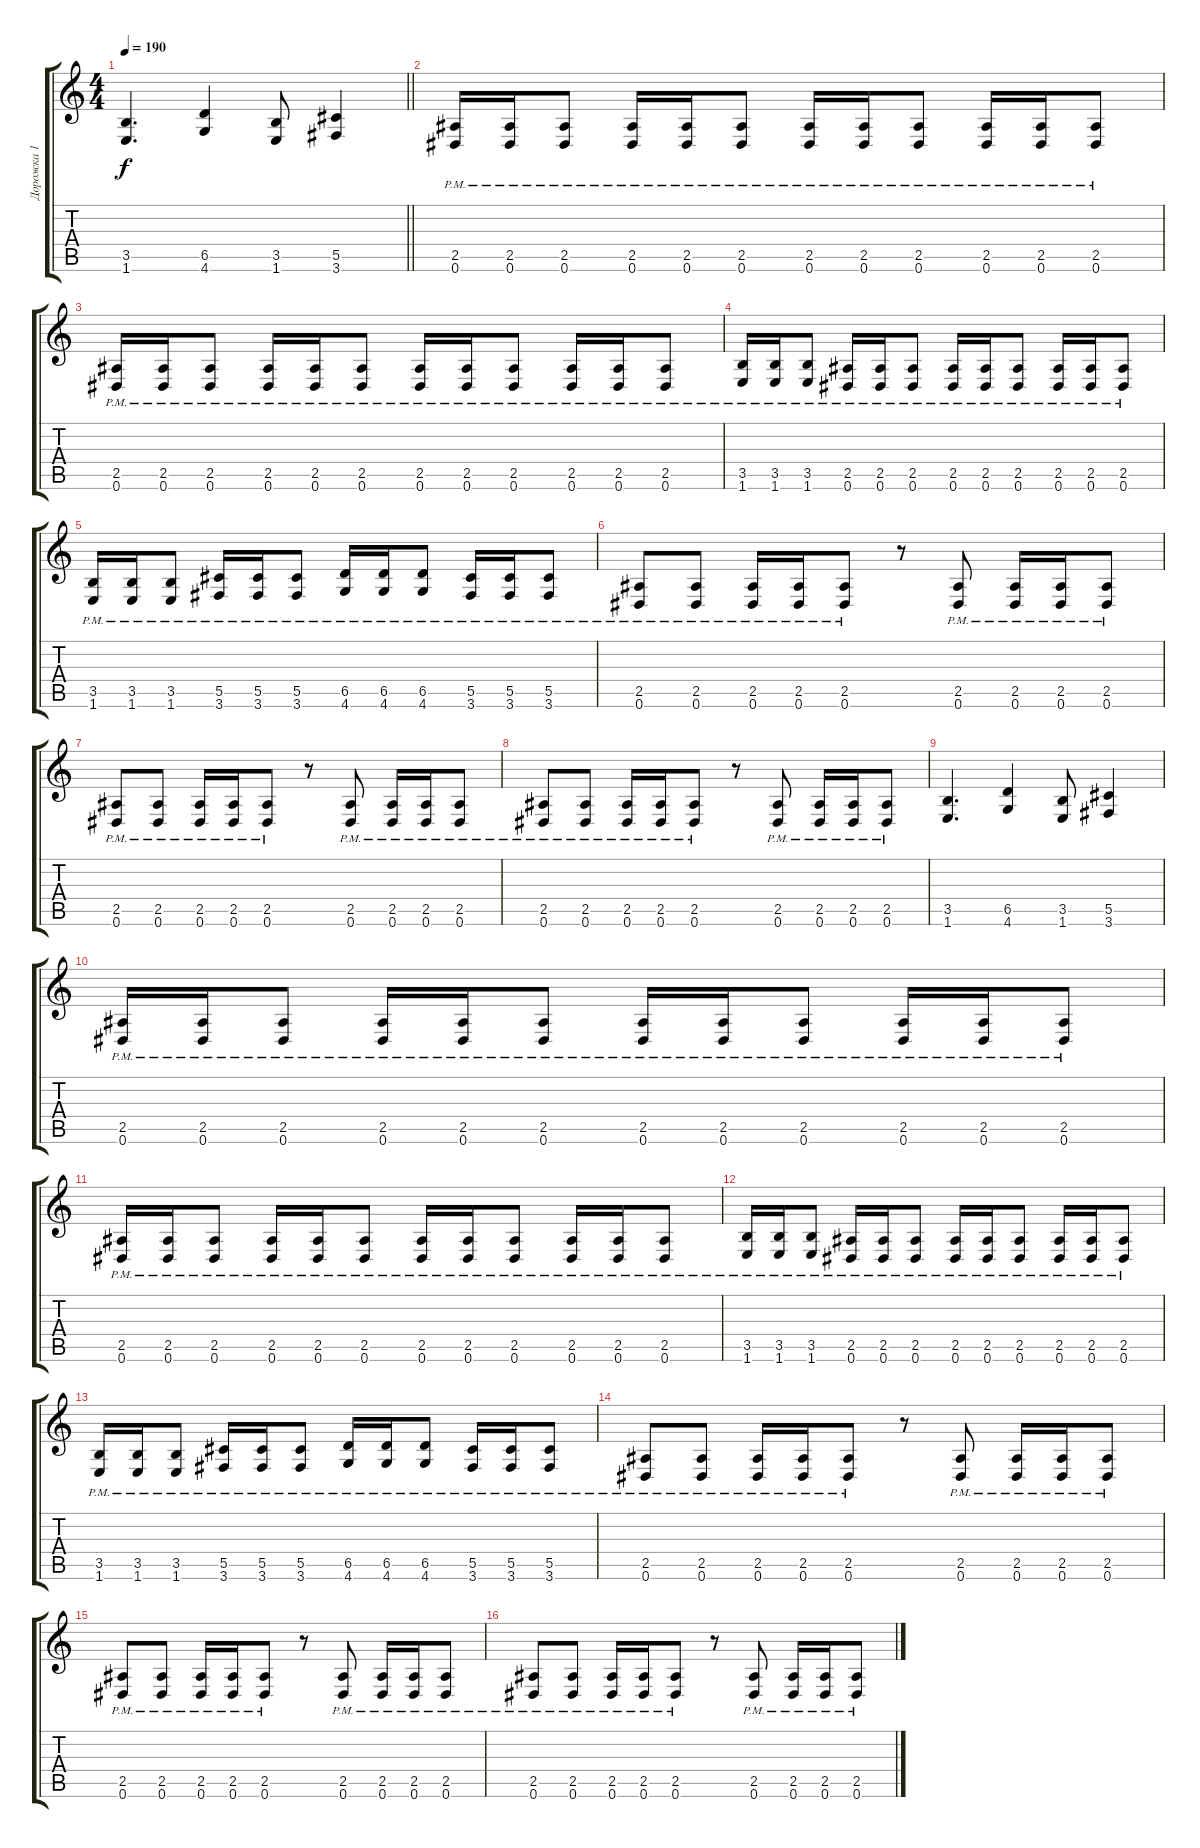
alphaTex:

\track ("Дорожка 1" "Дорожка 1") {instrument distortionguitar}
\staff {score tabs}
\tuning (Eb4 Bb3 Gb3 Db3 Ab2 Eb2) {hide}
\ts (4 4)
\tempo 190
\clef g2
\barLineRight lightlight
\ks c
(3.5 1.6).4{d dy f} (6.5 4.6).4 (3.5 1.6).8 (5.5 3.6).4 |
\section ("" "")
(2.5{pm} 0.6{pm}).16 (2.5{pm} 0.6{pm}).16 (2.5{pm} 0.6{pm}).8 (2.5{pm} 0.6{pm}).16 (2.5{pm} 0.6{pm}).16 (2.5{pm} 0.6{pm}).8 (2.5{pm} 0.6{pm}).16 (2.5{pm} 0.6{pm}).16 (2.5{pm} 0.6{pm}).8 (2.5{pm} 0.6{pm}).16 (2.5{pm} 0.6{pm}).16 (2.5{pm} 0.6{pm}).8 |
(2.5{pm} 0.6{pm}).16 (2.5{pm} 0.6{pm}).16 (2.5{pm} 0.6{pm}).8 (2.5{pm} 0.6{pm}).16 (2.5{pm} 0.6{pm}).16 (2.5{pm} 0.6{pm}).8 (2.5{pm} 0.6{pm}).16 (2.5{pm} 0.6{pm}).16 (2.5{pm} 0.6{pm}).8 (2.5{pm} 0.6{pm}).16 (2.5{pm} 0.6{pm}).16 (2.5{pm} 0.6{pm}).8 |
(3.5{pm} 1.6{pm}).16 (3.5{pm} 1.6{pm}).16 (3.5{pm} 1.6{pm}).8 (2.5{pm} 0.6{pm}).16 (2.5{pm} 0.6{pm}).16 (2.5{pm} 0.6{pm}).8 (2.5{pm} 0.6{pm}).16 (2.5{pm} 0.6{pm}).16 (2.5{pm} 0.6{pm}).8 (2.5{pm} 0.6{pm}).16 (2.5{pm} 0.6{pm}).16 (2.5{pm} 0.6{pm}).8 |
(3.5{pm} 1.6{pm}).16 (3.5{pm} 1.6{pm}).16 (3.5{pm} 1.6{pm}).8 (5.5{pm} 3.6{pm}).16 (5.5{pm} 3.6{pm}).16 (5.5{pm} 3.6{pm}).8 (6.5{pm} 4.6{pm}).16 (6.5{pm} 4.6{pm}).16 (6.5{pm} 4.6{pm}).8 (5.5{pm} 3.6{pm}).16 (5.5{pm} 3.6{pm}).16 (5.5{pm} 3.6{pm}).8 |
(2.5{pm} 0.6{pm}).8 (2.5{pm} 0.6{pm}).8 (2.5{pm} 0.6{pm}).16 (2.5{pm} 0.6{pm}).16 (2.5{pm} 0.6{pm}).8 r.8 (2.5{pm} 0.6{pm}).8 (2.5{pm} 0.6{pm}).16 (2.5{pm} 0.6{pm}).16 (2.5{pm} 0.6{pm}).8 |
(2.5{pm} 0.6{pm}).8 (2.5{pm} 0.6{pm}).8 (2.5{pm} 0.6{pm}).16 (2.5{pm} 0.6{pm}).16 (2.5{pm} 0.6{pm}).8 r.8 (2.5{pm} 0.6{pm}).8 (2.5{pm} 0.6{pm}).16 (2.5{pm} 0.6{pm}).16 (2.5{pm} 0.6{pm}).8 |
(2.5{pm} 0.6{pm}).8 (2.5{pm} 0.6{pm}).8 (2.5{pm} 0.6{pm}).16 (2.5{pm} 0.6{pm}).16 (2.5{pm} 0.6{pm}).8 r.8 (2.5{pm} 0.6{pm}).8 (2.5{pm} 0.6{pm}).16 (2.5{pm} 0.6{pm}).16 (2.5{pm} 0.6{pm}).8 |
(3.5 1.6).4{d} (6.5 4.6).4 (3.5 1.6).8 (5.5 3.6).4 |
(2.5{pm} 0.6{pm}).16 (2.5{pm} 0.6{pm}).16 (2.5{pm} 0.6{pm}).8 (2.5{pm} 0.6{pm}).16 (2.5{pm} 0.6{pm}).16 (2.5{pm} 0.6{pm}).8 (2.5{pm} 0.6{pm}).16 (2.5{pm} 0.6{pm}).16 (2.5{pm} 0.6{pm}).8 (2.5{pm} 0.6{pm}).16 (2.5{pm} 0.6{pm}).16 (2.5{pm} 0.6{pm}).8 |
(2.5{pm} 0.6{pm}).16 (2.5{pm} 0.6{pm}).16 (2.5{pm} 0.6{pm}).8 (2.5{pm} 0.6{pm}).16 (2.5{pm} 0.6{pm}).16 (2.5{pm} 0.6{pm}).8 (2.5{pm} 0.6{pm}).16 (2.5{pm} 0.6{pm}).16 (2.5{pm} 0.6{pm}).8 (2.5{pm} 0.6{pm}).16 (2.5{pm} 0.6{pm}).16 (2.5{pm} 0.6{pm}).8 |
(3.5{pm} 1.6{pm}).16 (3.5{pm} 1.6{pm}).16 (3.5{pm} 1.6{pm}).8 (2.5{pm} 0.6{pm}).16 (2.5{pm} 0.6{pm}).16 (2.5{pm} 0.6{pm}).8 (2.5{pm} 0.6{pm}).16 (2.5{pm} 0.6{pm}).16 (2.5{pm} 0.6{pm}).8 (2.5{pm} 0.6{pm}).16 (2.5{pm} 0.6{pm}).16 (2.5{pm} 0.6{pm}).8 |
(3.5{pm} 1.6{pm}).16 (3.5{pm} 1.6{pm}).16 (3.5{pm} 1.6{pm}).8 (5.5{pm} 3.6{pm}).16 (5.5{pm} 3.6{pm}).16 (5.5{pm} 3.6{pm}).8 (6.5{pm} 4.6{pm}).16 (6.5{pm} 4.6{pm}).16 (6.5{pm} 4.6{pm}).8 (5.5{pm} 3.6{pm}).16 (5.5{pm} 3.6{pm}).16 (5.5{pm} 3.6{pm}).8 |
(2.5{pm} 0.6{pm}).8 (2.5{pm} 0.6{pm}).8 (2.5{pm} 0.6{pm}).16 (2.5{pm} 0.6{pm}).16 (2.5{pm} 0.6{pm}).8 r.8 (2.5{pm} 0.6{pm}).8 (2.5{pm} 0.6{pm}).16 (2.5{pm} 0.6{pm}).16 (2.5{pm} 0.6{pm}).8 |
(2.5{pm} 0.6{pm}).8 (2.5{pm} 0.6{pm}).8 (2.5{pm} 0.6{pm}).16 (2.5{pm} 0.6{pm}).16 (2.5{pm} 0.6{pm}).8 r.8 (2.5{pm} 0.6{pm}).8 (2.5{pm} 0.6{pm}).16 (2.5{pm} 0.6{pm}).16 (2.5{pm} 0.6{pm}).8 |
(2.5{pm} 0.6{pm}).8 (2.5{pm} 0.6{pm}).8 (2.5{pm} 0.6{pm}).16 (2.5{pm} 0.6{pm}).16 (2.5{pm} 0.6{pm}).8 r.8 (2.5{pm} 0.6{pm}).8 (2.5{pm} 0.6{pm}).16 (2.5{pm} 0.6{pm}).16 (2.5{pm} 0.6{pm}).8
